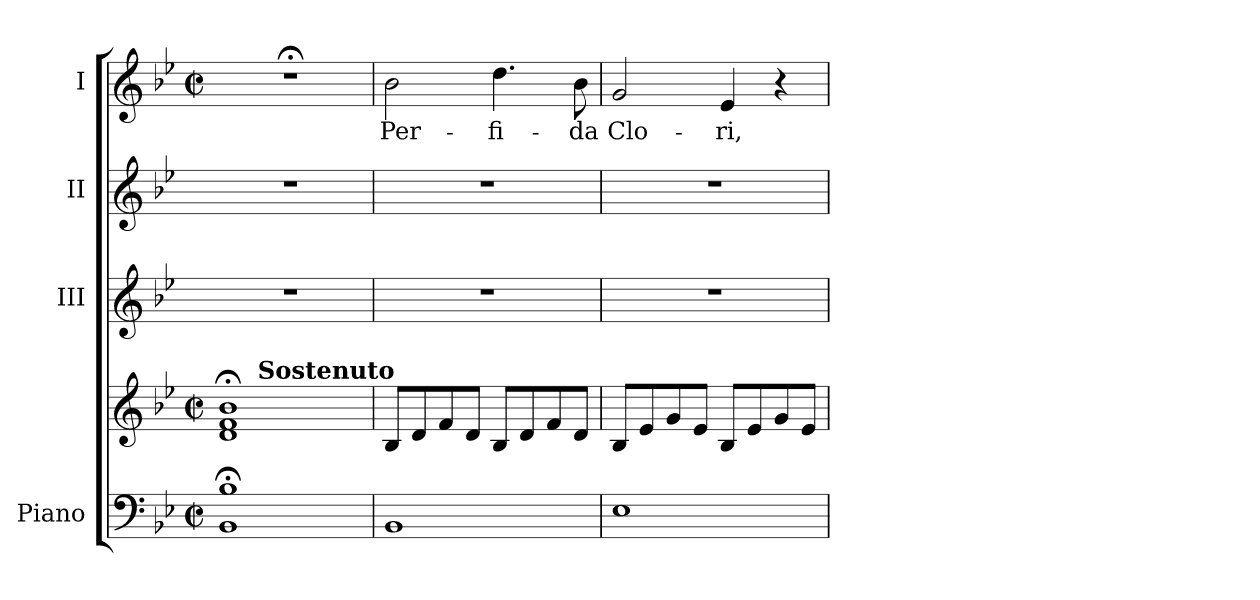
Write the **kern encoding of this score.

**kern	**kern	**kern	**kern	**kern	**text
*part4	*part4	*part3	*part2	*part1	*part1
*staff5	*staff4	*staff3	*staff2	*staff1	*staff1
*I"Piano	*	*I"III	*I"II	*I"I	*
*	*	*I'III	*I'II	*I'I	*
*clefF4	*clefG2	*clefG2	*clefG2	*clefG2	*
*k[b-e-]	*k[b-e-]	*k[b-e-]	*k[b-e-]	*k[b-e-]	*
*B-:	*B-:	*B-:	*B-:	*B-:	*
*M2/2	*M2/2	*	*	*M2/2	*
*met(c|)	*met(c|)	*	*	*met(c|)	*
=1	=1	=1	=1	=1	=1
*	*^	*	*	*	*
1BB-;< 1B-;<	1d; 1f; 1b-;	8..ryy	1r	1r	1r;<	.
!	!	!LO:TX:a:B:t=Sostenuto	!	!	!	!
.	.	2ryy	.	.	.	.
.	.	4ryy	.	.	.	.
.	.	32ryy	.	.	.	.
=2	=2	=2	=2	=2	=2	=2
!	!	!	!	!	!	!LO:LY:b
*	*v	*v	*	*	*	*
1BB-	8B-/L	1r	1r	2b-\	Per-
.	8d/	.	.	.	.
.	8f/	.	.	.	.
.	8d/J	.	.	.	.
!	!	!	!	!	!LO:LY:b
.	8B-/L	.	.	4.dd\	-fi-
.	8d/	.	.	.	.
.	8f/	.	.	.	.
!	!	!	!	!	!LO:LY:b
.	8d/J	.	.	8b-\	-da
=3	=3	=3	=3	=3	=3
!	!	!	!	!	!LO:LY:b
1E-	8B-/L	1r	1r	2g/	Clo-
.	8e-/	.	.	.	.
.	8g/	.	.	.	.
.	8e-/J	.	.	.	.
!	!	!	!	!	!LO:LY:b
.	8B-/L	.	.	4e-/	-ri,
.	8e-/	.	.	.	.
.	8g/	.	.	4r	.
.	8e-/J	.	.	.	.
=	=	=	=	=	=
*-	*-	*-	*-	*-	*-
